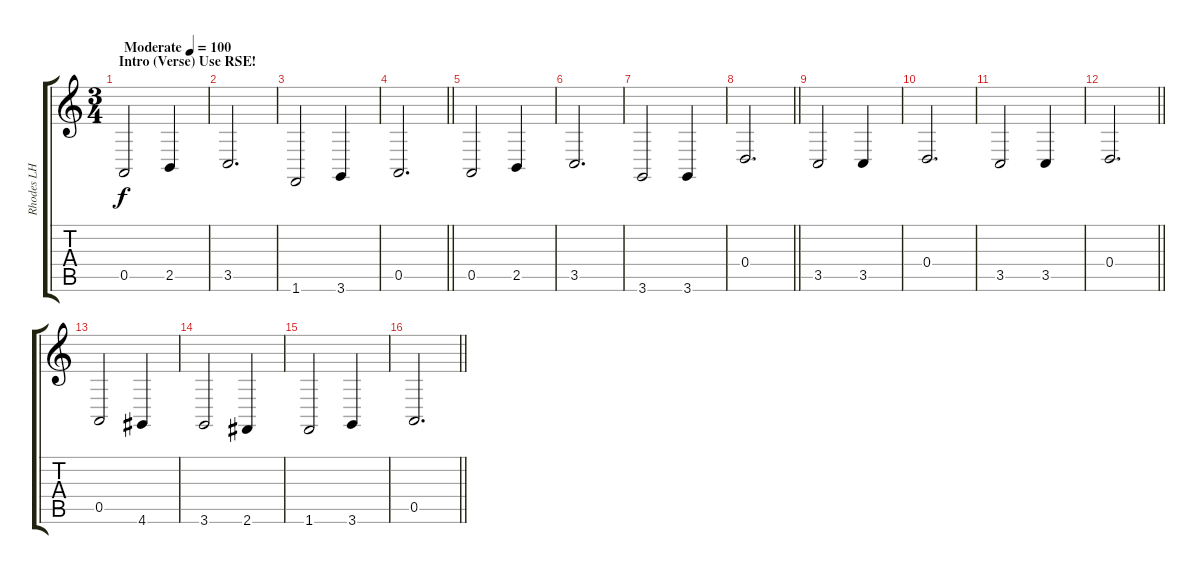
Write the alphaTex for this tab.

\track ("Rhodes LH" "Rhodes LH") {instrument electricpiano1}
\staff {score tabs}
\tuning (E4 B3 G3 D3 A2 E2) {hide}
\ts (3 4)
\section ("" "Intro (Verse) Use RSE!")
\tempo (100 "Moderate")
\clef g2
\ks c
0.5.2{dy f instrument electricpiano1} 2.5.4 |
3.5.2{d} |
1.6.2 3.6.4 |
\barLineRight lightlight
0.5.2{d} |
0.5.2 2.5.4 |
3.5.2{d} |
3.6.2 3.6.4 |
\barLineRight lightlight
0.4.2{d} |
3.5.2 3.5.4 |
0.4.2{d} |
3.5.2 3.5.4 |
\barLineRight lightlight
0.4.2{d} |
0.5.2 4.6.4 |
3.6.2 2.6.4 |
1.6.2 3.6.4 |
\barLineRight lightlight
0.5.2{d}
